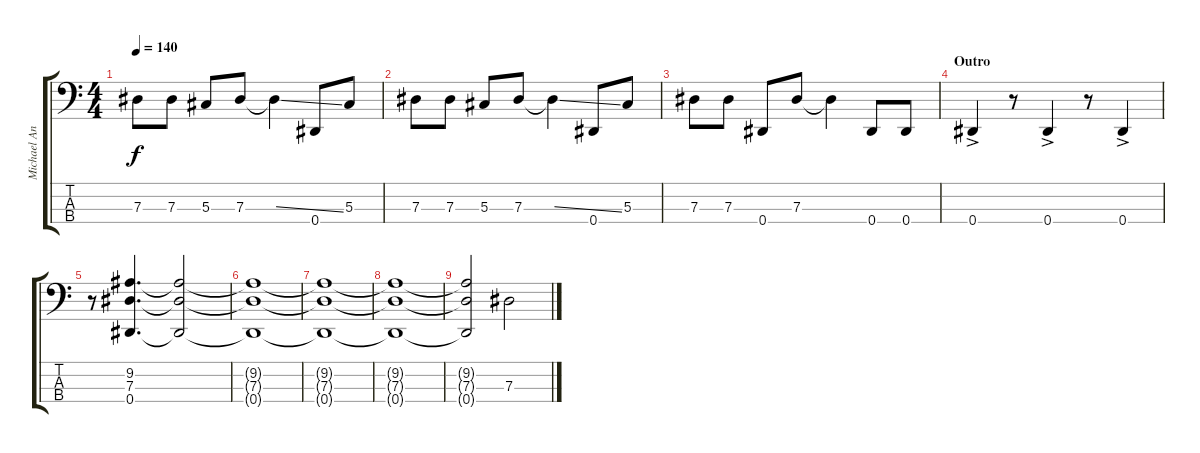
\track ("Michael Anthony (Bass)" "Michael An") {instrument electricbasspick}
\staff {score tabs}
\tuning (Gb2 Db2 Ab1 Eb1) {hide}
\ts (4 4)
\tempo 140
\clef f4
\ks c
7.3.8{dy f} 7.3.8 5.3.8 7.3.8 7.3{ss t}.4 0.4.8 5.3.8 |
7.3.8 7.3.8 5.3.8 7.3.8 7.3{ss t}.4 0.4.8 5.3.8 |
7.3.8 7.3.8 0.4.8 7.3.8 7.3{t}.4 0.4.8 0.4.8 |
\section ("" "Outro")
0.4{ac}.4 r.8 0.4{ac}.4 r.8 0.4{ac}.4 |
r.8 (9.2 7.3 0.4).4{d} (9.2{t} 7.3{t} 0.4{t}).2 |
(9.2{t} 7.3{t} 0.4{t}).1 |
(9.2{t} 7.3{t} 0.4{t}).1 |
(9.2{t} 7.3{t} 0.4{t}).1 |
(9.2{t} 7.3{t} 0.4{t}).2 7.3.2
